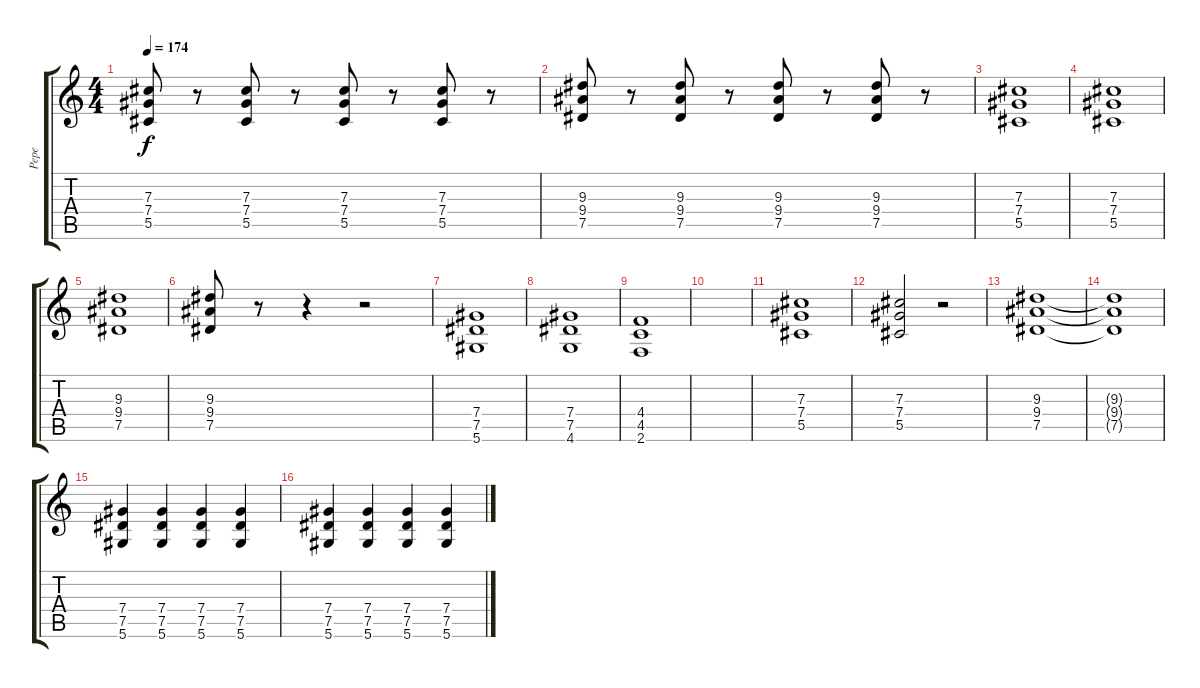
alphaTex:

\track ("Pepe" "Pepe") {instrument overdrivenguitar}
\staff {score tabs}
\tuning (Eb4 Bb3 Gb3 Db3 Ab2 Eb2) {hide}
\ts (4 4)
\tempo 174
\clef g2
\ks c
(7.3 7.4 5.5).8{dy f} r.8 (7.3 7.4 5.5).8 r.8 (7.3 7.4 5.5).8 r.8 (7.3 7.4 5.5).8 r.8 |
(9.3 9.4 7.5).8 r.8 (9.3 9.4 7.5).8 r.8 (9.3 9.4 7.5).8 r.8 (9.3 9.4 7.5).8 r.8 |
(7.3 7.4 5.5).1 |
(7.3 7.4 5.5).1 |
(9.3 9.4 7.5).1 |
(9.3 9.4 7.5).8 r.8 r.4 r.2 |
(7.4 7.5 5.6).1 |
(7.4 7.5 4.6).1 |
(4.4 4.5 2.6).1 |
|
(7.3 7.4 5.5).1 |
(7.3 7.4 5.5).2 r.2 |
(9.3 9.4 7.5).1 |
(9.3{t} 9.4{t} 7.5{t}).1 |
(7.4 7.5 5.6).4 (7.4 7.5 5.6).4 (7.4 7.5 5.6).4 (7.4 7.5 5.6).4 |
(7.4 7.5 5.6).4 (7.4 7.5 5.6).4 (7.4 7.5 5.6).4 (7.4 7.5 5.6).4
